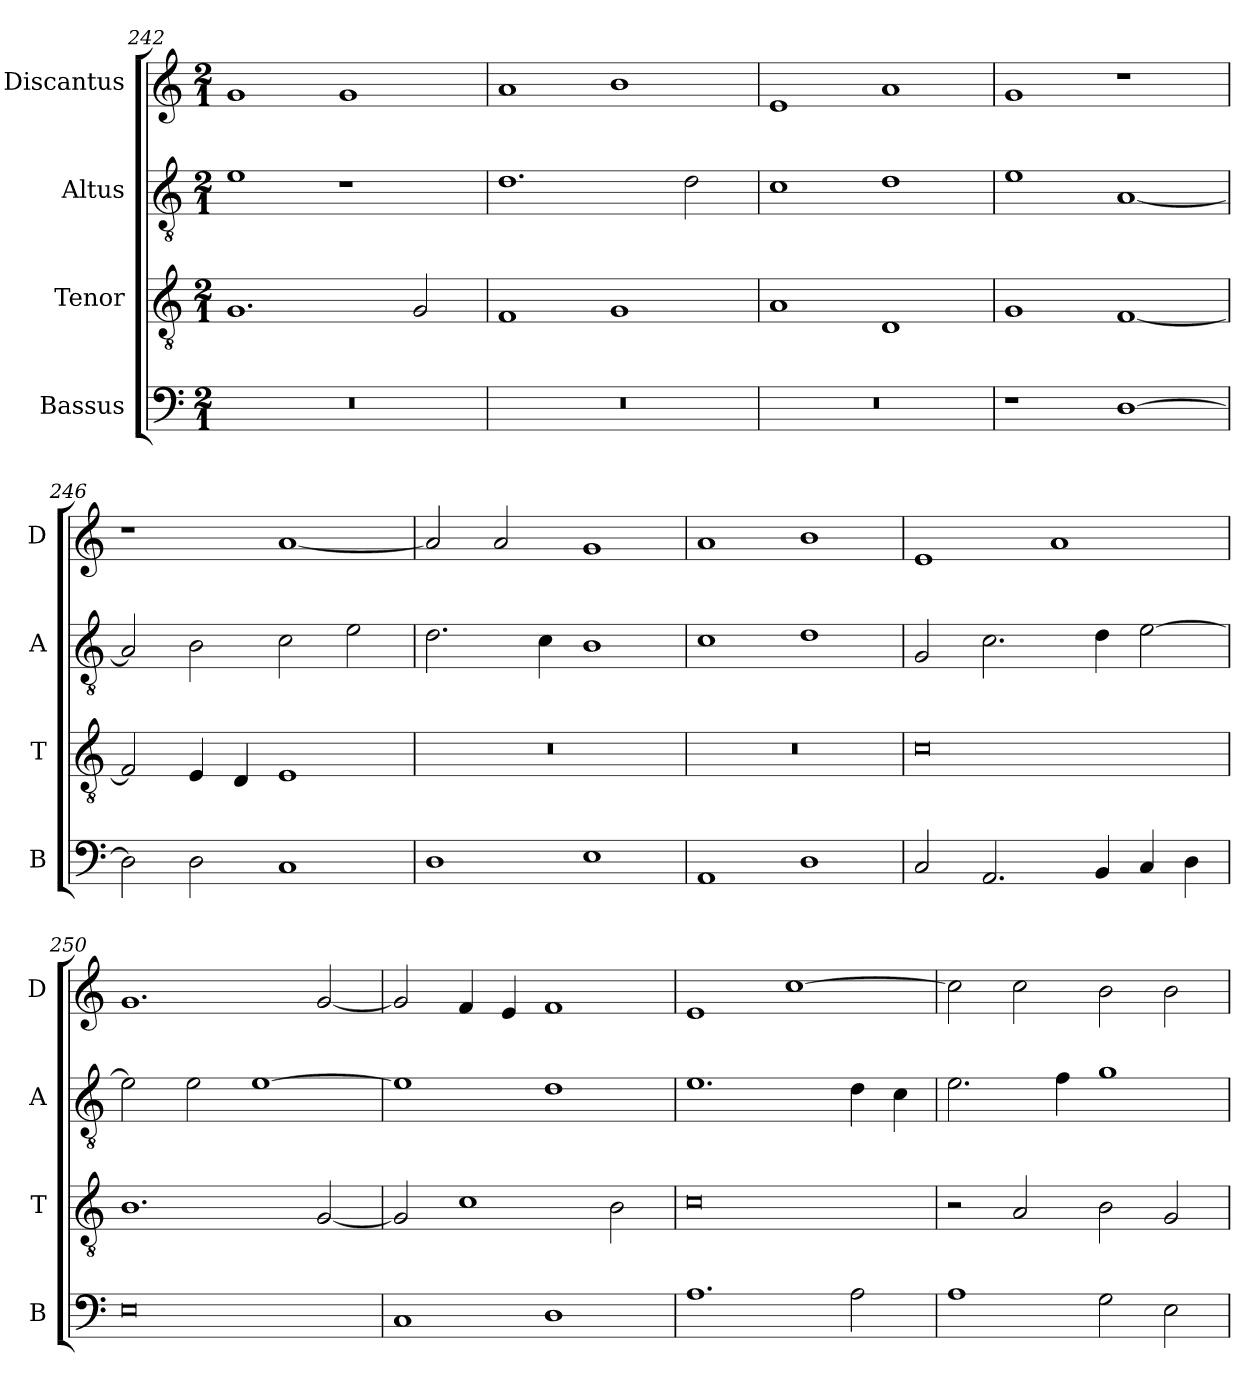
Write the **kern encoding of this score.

**kern	**kern	**kern	**kern
*part4	*part3	*part2	*part1
*staff4	*staff3	*staff2	*staff1
*I"Bassus	*I"Tenor	*I"Altus	*I"Discantus
*I'B	*I'T	*I'A	*I'D
*clefF4	*clefGv2	*clefGv2	*clefG2
*k[]	*k[]	*k[]	*k[]
*M2/1	*M2/1	*M2/1	*M2/1
=242	=242	=242	=242
0r	1.G	1e	1g
.	.	1r	1g
.	2G	.	.
=243	=243	=243	=243
0r	1F	1.d	1a
.	1G	.	1b
.	.	2d	.
=244	=244	=244	=244
0r	1A	1c	1e
.	1D	1d	1a
=245	=245	=245	=245
1r	1G	1e	1g
[1D	[1F	[1A	1r
=246	=246	=246	=246
2D]	2F]	2A]	1r
2D	4E	2B	.
.	4D	.	.
1C	1E	2c	[1a
.	.	2e	.
=247	=247	=247	=247
1D	0r	2.d	2a]
.	.	.	2a
.	.	4c	.
1E	.	1B	1g
=248	=248	=248	=248
1AA	0r	1c	1a
1D	.	1d	1b
=249	=249	=249	=249
2C	0c	2G	1e
2.AA	.	2.c	.
.	.	.	1a
4BB	.	4d	.
4C	.	[2e	.
4D	.	.	.
=250	=250	=250	=250
0E	1.B	2e]	1.g
.	.	2e	.
.	.	[1e	.
.	[2G	.	[2g
=251	=251	=251	=251
1C	2G]	1e]	2g]
.	1c	.	4f
.	.	.	4e
1D	.	1d	1f
.	2B	.	.
=252	=252	=252	=252
1.A	0c	1.e	1e
.	.	.	[1cc
2A	.	4d	.
.	.	4c	.
=253	=253	=253	=253
1A	2r	2.e	2cc]
.	2A	.	2cc
.	.	4f	.
2G	2B	1g	2b
2E	2G	.	2b
=	=	=	=
*-	*-	*-	*-
